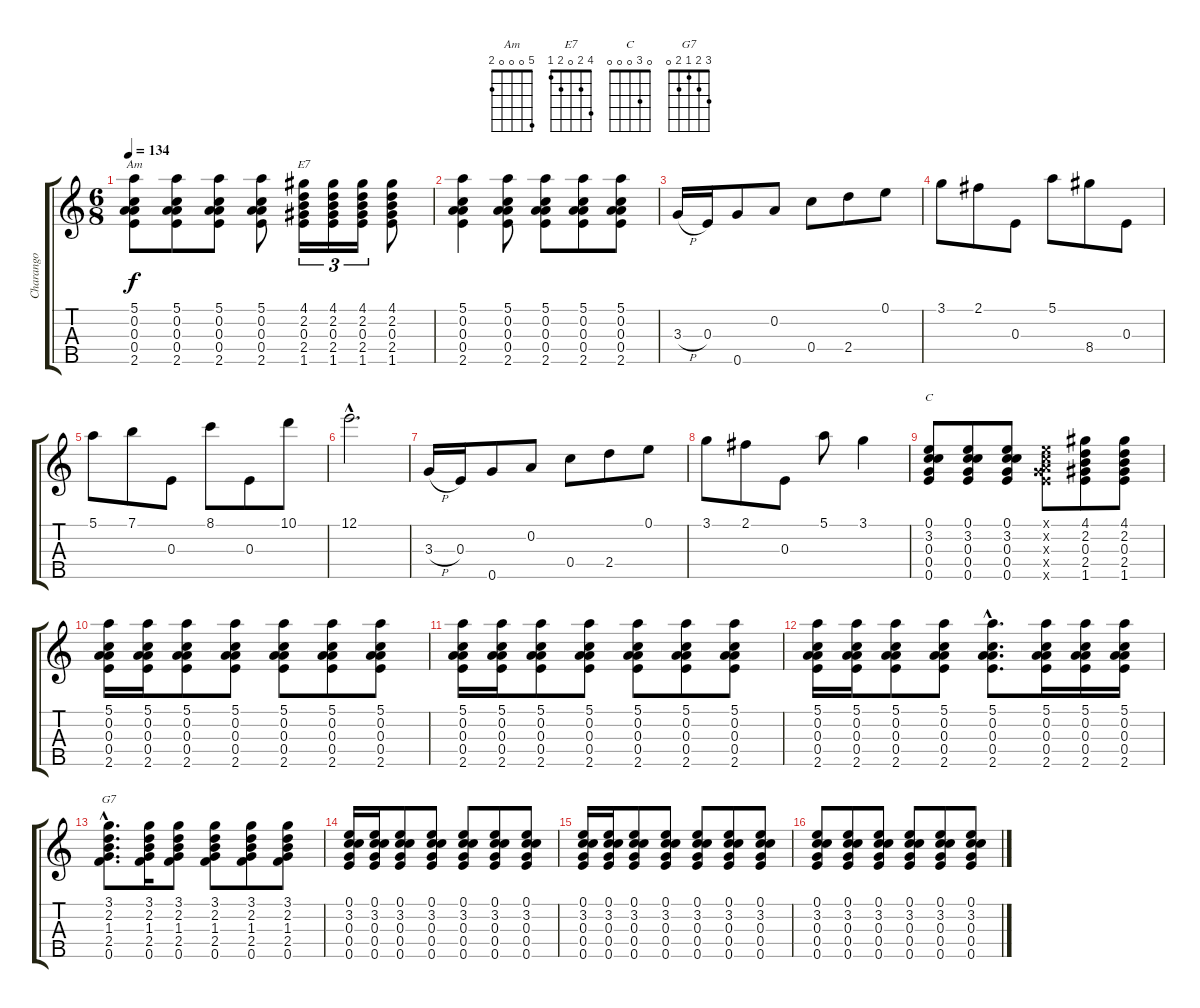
\track ("Charango" "Charango") {instrument banjo}
\staff {score tabs}
\tuning (E4 A3 E3 C4 G3) {hide}
\displaytranspose 12
\chord ("Am" 5 0 0 0 2)
\chord ("E7" 4 2 0 2 1)
\chord ("C" 0 3 0 0 0)
\chord ("G7" 3 2 1 2 0)
\ts (6 8)
\tempo 134
\clef g2
\ks c
(5.1 0.2 0.3 0.4 2.5).8{ch "Am" dy f} (5.1 0.2 0.3 0.4 2.5).8 (5.1 0.2 0.3 0.4 2.5).8 (5.1 0.2 0.3 0.4 2.5).8 (4.1 2.2 0.3 2.4 1.5).16{tu (3 2) ch "E7"} (4.1 2.2 0.3 2.4 1.5).16{tu (3 2)} (4.1 2.2 0.3 2.4 1.5).16{tu (3 2)} (4.1 2.2 0.3 2.4 1.5).8 |
(5.1 0.2 0.3 0.4 2.5).4 (5.1 0.2 0.3 0.4 2.5).8 (5.1 0.2 0.3 0.4 2.5).8 (5.1 0.2 0.3 0.4 2.5).8 (5.1 0.2 0.3 0.4 2.5).8 |
3.3{h}.16 0.3.16 0.5.8 0.2.8 0.4.8 2.4.8 0.1.8 |
3.1.8 2.1.8 0.3.8 5.1.8 8.4.8 0.3.8 |
5.1.8 7.1.8 0.3.8 8.1.8 0.3.8 10.1.8 |
12.1{hac}.2{d} |
3.3{h}.16 0.3.16 0.5.8 0.2.8 0.4.8 2.4.8 0.1.8 |
3.1.8 2.1.8 0.3.8 5.1.8 3.1.4 |
(0.1 3.2 0.3 0.4 0.5).8{ch "C"} (0.1 3.2 0.3 0.4 0.5).8 (0.1 3.2 0.3 0.4 0.5).8 (0.1{x} 0.2{x} 0.3{x} 0.4{x} 0.5{x}).8 (4.1 2.2 0.3 2.4 1.5).8 (4.1 2.2 0.3 2.4 1.5).8 |
(5.1 0.2 0.3 0.4 2.5).16 (5.1 0.2 0.3 0.4 2.5).16 (5.1 0.2 0.3 0.4 2.5).8 (5.1 0.2 0.3 0.4 2.5).8 (5.1 0.2 0.3 0.4 2.5).8 (5.1 0.2 0.3 0.4 2.5).8 (5.1 0.2 0.3 0.4 2.5).8 |
(5.1 0.2 0.3 0.4 2.5).16 (5.1 0.2 0.3 0.4 2.5).16 (5.1 0.2 0.3 0.4 2.5).8 (5.1 0.2 0.3 0.4 2.5).8 (5.1 0.2 0.3 0.4 2.5).8 (5.1 0.2 0.3 0.4 2.5).8 (5.1 0.2 0.3 0.4 2.5).8 |
(5.1 0.2 0.3 0.4 2.5).16 (5.1 0.2 0.3 0.4 2.5).16 (5.1 0.2 0.3 0.4 2.5).8 (5.1 0.2 0.3 0.4 2.5).8 (5.1{hac} 0.2{hac} 0.3{hac} 0.4{hac} 2.5{hac}).8{d} (5.1 0.2 0.3 0.4 2.5).16 (5.1 0.2 0.3 0.4 2.5).16 (5.1 0.2 0.3 0.4 2.5).16 |
(3.1{hac} 2.2{hac} 1.3{hac} 2.4{hac} 0.5{hac}).8{d ch "G7"} (3.1 2.2 1.3 2.4 0.5).16 (3.1 2.2 1.3 2.4 0.5).8 (3.1 2.2 1.3 2.4 0.5).8 (3.1 2.2 1.3 2.4 0.5).8 (3.1 2.2 1.3 2.4 0.5).8 |
(0.1 3.2 0.3 0.4 0.5).16 (0.1 3.2 0.3 0.4 0.5).16 (0.1 3.2 0.3 0.4 0.5).8 (0.1 3.2 0.3 0.4 0.5).8 (0.1 3.2 0.3 0.4 0.5).8 (0.1 3.2 0.3 0.4 0.5).8 (0.1 3.2 0.3 0.4 0.5).8 |
(0.1 3.2 0.3 0.4 0.5).16 (0.1 3.2 0.3 0.4 0.5).16 (0.1 3.2 0.3 0.4 0.5).8 (0.1 3.2 0.3 0.4 0.5).8 (0.1 3.2 0.3 0.4 0.5).8 (0.1 3.2 0.3 0.4 0.5).8 (0.1 3.2 0.3 0.4 0.5).8 |
(0.1 3.2 0.3 0.4 0.5).8 (0.1 3.2 0.3 0.4 0.5).8 (0.1 3.2 0.3 0.4 0.5).8 (0.1 3.2 0.3 0.4 0.5).8 (0.1 3.2 0.3 0.4 0.5).8 (0.1 3.2 0.3 0.4 0.5).8
